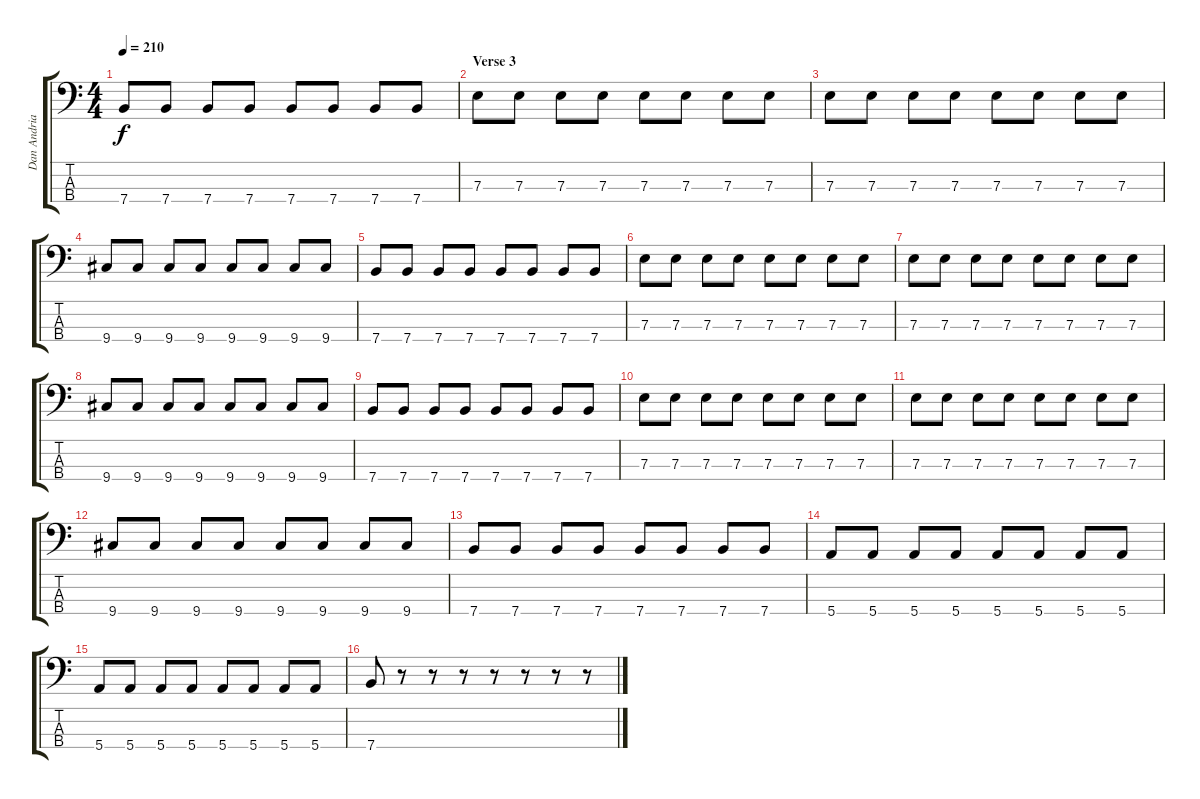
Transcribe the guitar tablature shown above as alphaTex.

\track ("Dan Andriano - Bass" "Dan Andria") {instrument electricbasspick}
\staff {score tabs}
\tuning (G2 D2 A1 E1) {hide}
\ts (4 4)
\tempo 210
\clef f4
\ks c
7.4.8{dy f} 7.4.8 7.4.8 7.4.8 7.4.8 7.4.8 7.4.8 7.4.8 |
\section ("" "Verse 3")
7.3.8 7.3.8 7.3.8 7.3.8 7.3.8 7.3.8 7.3.8 7.3.8 |
7.3.8 7.3.8 7.3.8 7.3.8 7.3.8 7.3.8 7.3.8 7.3.8 |
9.4.8 9.4.8 9.4.8 9.4.8 9.4.8 9.4.8 9.4.8 9.4.8 |
7.4.8 7.4.8 7.4.8 7.4.8 7.4.8 7.4.8 7.4.8 7.4.8 |
7.3.8 7.3.8 7.3.8 7.3.8 7.3.8 7.3.8 7.3.8 7.3.8 |
7.3.8 7.3.8 7.3.8 7.3.8 7.3.8 7.3.8 7.3.8 7.3.8 |
9.4.8 9.4.8 9.4.8 9.4.8 9.4.8 9.4.8 9.4.8 9.4.8 |
7.4.8 7.4.8 7.4.8 7.4.8 7.4.8 7.4.8 7.4.8 7.4.8 |
7.3.8 7.3.8 7.3.8 7.3.8 7.3.8 7.3.8 7.3.8 7.3.8 |
7.3.8 7.3.8 7.3.8 7.3.8 7.3.8 7.3.8 7.3.8 7.3.8 |
9.4.8 9.4.8 9.4.8 9.4.8 9.4.8 9.4.8 9.4.8 9.4.8 |
7.4.8 7.4.8 7.4.8 7.4.8 7.4.8 7.4.8 7.4.8 7.4.8 |
5.4.8 5.4.8 5.4.8 5.4.8 5.4.8 5.4.8 5.4.8 5.4.8 |
5.4.8 5.4.8 5.4.8 5.4.8 5.4.8 5.4.8 5.4.8 5.4.8 |
7.4.8 r.8 r.8 r.8 r.8 r.8 r.8 r.8
